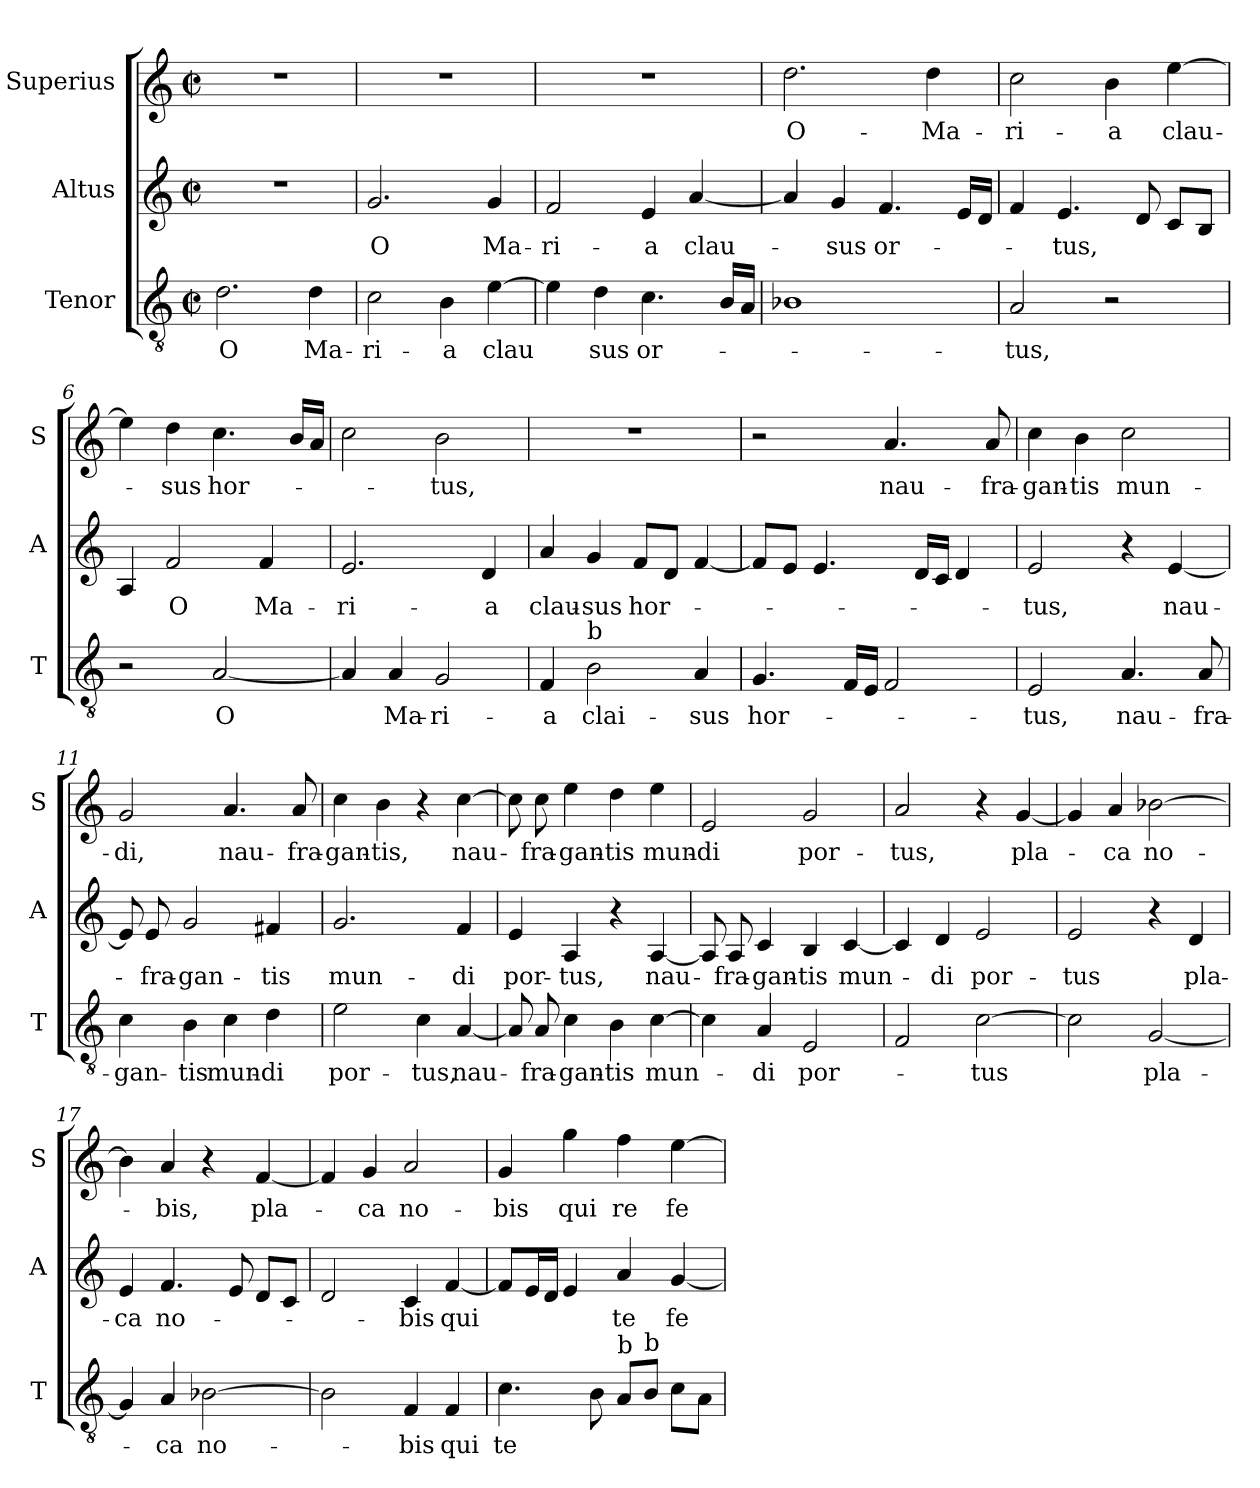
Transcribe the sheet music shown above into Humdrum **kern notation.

**kern	**text	**kern	**text	**kern	**text
*part3	*part3	*part2	*part2	*part1	*part1
*staff3	*staff3	*staff2	*staff2	*staff1	*staff1
*I"Tenor	*	*I"Altus	*	*I"Superius	*
*I'T	*	*I'A	*	*I'S	*
*clefGv2	*	*clefG2	*	*clefG2	*
*k[]	*	*k[]	*	*k[]	*
*C:	*	*C:	*	*C:	*
*M2/2	*	*M2/2	*	*M2/2	*
*met(c|)	*	*met(c|)	*	*met(c|)	*
=1	=1	=1	=1	=1	=1
!	!LO:LY:b	!	!	!	!
2.d\	O	1r	.	1r	.
!	!LO:LY:b	!	!	!	!
4d\	Ma-	.	.	.	.
=2	=2	=2	=2	=2	=2
!	!LO:LY:b	!	!LO:LY:b	!	!
2c\	-ri-	2.g/	O	1r	.
!	!LO:LY:b	!	!	!	!
4B\	-a	.	.	.	.
!	!LO:LY:b	!	!LO:LY:b	!	!
[4e\	clau	4g/	Ma-	.	.
=3	=3	=3	=3	=3	=3
!	!	!	!LO:LY:b	!	!
4e\]	.	2f/	-ri-	1r	.
!	!LO:LY:b	!	!	!	!
4d\	sus	.	.	.	.
!	!LO:LY:b	!	!LO:LY:b	!	!
4.c\	or-	4e/	-a	.	.
!	!	!	!LO:LY:b	!	!
.	.	[4a/	clau-	.	.
16B/LL	.	.	.	.	.
16A/JJ	.	.	.	.	.
=4	=4	=4	=4	=4	=4
!	!	!	!	!	!LO:LY:b
1B-X	.	4a/]	.	2.dd\	O-
!	!	!	!LO:LY:b	!	!
.	.	4g/	-sus	.	.
!	!	!	!LO:LY:b	!	!
.	.	4.f/	or-	.	.
!	!	!	!	!	!LO:LY:b
.	.	.	.	4dd\	-Ma-
.	.	16e/LL	.	.	.
.	.	16d/JJ	.	.	.
=5	=5	=5	=5	=5	=5
!	!LO:LY:b	!	!	!	!LO:LY:b
2A/	-tus,	4f/	.	2cc\	-ri-
!	!	!	!LO:LY:b	!	!
.	.	4.e/	-tus,	.	.
!	!	!	!	!	!LO:LY:b
2r	.	.	.	4b\	-a
.	.	8d/	.	.	.
!	!	!	!	!	!LO:LY:b
.	.	8c/L	.	[4ee\	clau-
.	.	8B/J	.	.	.
!!LO:LB:g=z
=6	=6	=6	=6	=6	=6
2r	.	4A/	.	4ee\]	.
!	!	!	!LO:LY:b	!	!LO:LY:b
.	.	2f/	O	4dd\	-sus
!	!LO:LY:b	!	!	!	!LO:LY:b
[2A/	O	.	.	4.cc\	hor-
!	!	!	!LO:LY:b	!	!
.	.	4f/	Ma-	.	.
.	.	.	.	16b/LL	.
.	.	.	.	16a/JJ	.
=7	=7	=7	=7	=7	=7
!	!	!	!LO:LY:b	!	!
4A/]	.	2.e/	-ri-	2cc\	.
!	!LO:LY:b	!	!	!	!
4A/	Ma-	.	.	.	.
!	!LO:LY:b	!	!	!	!LO:LY:b
2G/	-ri-	.	.	2b\	-tus,
!	!	!	!LO:LY:b	!	!
.	.	4d/	-a	.	.
=8	=8	=8	=8	=8	=8
!	!LO:LY:b	!	!LO:LY:b	!	!
4F/	-a	4a/	clau-	1r	.
!LO:TX:a:t=b	!	!	!	!	!
!	!LO:LY:b	!	!LO:LY:b	!	!
2B\	clai-	4g/	-sus	.	.
!	!	!	!LO:LY:b	!	!
.	.	8f/L	hor-	.	.
.	.	8d/J	.	.	.
!	!LO:LY:b	!	!	!	!
4A/	-sus	[4f/	.	.	.
=9	=9	=9	=9	=9	=9
!	!LO:LY:b	!	!	!	!
4.G/	hor-	8f/L]	.	2r	.
.	.	8e/J	.	.	.
.	.	4.e/	.	.	.
16F/LL	.	.	.	.	.
16E/JJ	.	.	.	.	.
!	!	!	!	!	!LO:LY:b
2F/	.	.	.	4.a/	nau-
.	.	16d/LL	.	.	.
.	.	16c/JJ	.	.	.
.	.	4d/	.	.	.
!	!	!	!	!	!LO:LY:b
.	.	.	.	8a/	-fra-
=10	=10	=10	=10	=10	=10
!	!LO:LY:b	!	!LO:LY:b	!	!LO:LY:b
2E/	-tus,	2e/	-tus,	4cc\	-gan-
!	!	!	!	!	!LO:LY:b
.	.	.	.	4b\	-tis
!	!LO:LY:b	!	!	!	!LO:LY:b
4.A/	nau-	4r	.	2cc\	mun-
!	!	!	!LO:LY:b	!	!
.	.	[4e/	nau-	.	.
!	!LO:LY:b	!	!	!	!
8A/	-fra-	.	.	.	.
!!LO:LB:g=z
=11	=11	=11	=11	=11	=11
!	!LO:LY:b	!	!	!	!LO:LY:b
4c\	-gan-	8e/]	.	2g/	-di,
!	!	!	!LO:LY:b	!	!
.	.	8e/	-fra-	.	.
!	!LO:LY:b	!	!LO:LY:b	!	!
4B\	-tis	2g/	-gan-	.	.
!	!LO:LY:b	!	!	!	!LO:LY:b
4c\	mun-	.	.	4.a/	nau-
!	!LO:LY:b	!	!LO:LY:b	!	!
4d\	-di	4f#X/	-tis	.	.
!	!	!	!	!	!LO:LY:b
.	.	.	.	8a/	-fra-
=12	=12	=12	=12	=12	=12
!	!LO:LY:b	!	!LO:LY:b	!	!LO:LY:b
2e\	por-	2.g/	mun-	4cc\	-gan-
!	!	!	!	!	!LO:LY:b
.	.	.	.	4b\	-tis,
!	!LO:LY:b	!	!	!	!
4c\	-tus,	.	.	4r	.
!	!LO:LY:b	!	!LO:LY:b	!	!LO:LY:b
[4A/	nau-	4f/	-di	[4cc\	nau-
=13	=13	=13	=13	=13	=13
!	!	!	!LO:LY:b	!	!
8A/]	.	4e/	por-	8cc\]	.
!	!LO:LY:b	!	!	!	!LO:LY:b
8A/	-fra-	.	.	8cc\	-fra-
!	!LO:LY:b	!	!LO:LY:b	!	!LO:LY:b
4c\	-gan-	4A/	-tus,	4ee\	-gan-
!	!LO:LY:b	!	!	!	!LO:LY:b
4B\	-tis	4r	.	4dd\	-tis
!	!LO:LY:b	!	!LO:LY:b	!	!LO:LY:b
[4c\	mun-	[4A/	nau-	4ee\	mun-
=14	=14	=14	=14	=14	=14
!	!	!	!	!	!LO:LY:b
4c\]	.	8A/]	.	2e/	-di
!	!	!	!LO:LY:b	!	!
.	.	8A/	-fra-	.	.
!	!LO:LY:b	!	!LO:LY:b	!	!
4A/	-di	4c/	-gan-	.	.
!	!LO:LY:b	!	!LO:LY:b	!	!LO:LY:b
2E/	por-	4B/	-tis	2g/	por-
!	!	!	!LO:LY:b	!	!
.	.	[4c/	mun-	.	.
=15	=15	=15	=15	=15	=15
!	!	!	!	!	!LO:LY:b
2F/	.	4c/]	.	2a/	-tus,
!	!	!	!LO:LY:b	!	!
.	.	4d/	-di	.	.
!	!LO:LY:b	!	!LO:LY:b	!	!
[2c\	-tus	2e/	por-	4r	.
!	!	!	!	!	!LO:LY:b
.	.	.	.	[4g/	pla-
!!LO:PB:g=z
=16	=16	=16	=16	=16	=16
!	!	!	!LO:LY:b	!	!
2c\]	.	2e/	-tus	4g/]	.
!	!	!	!	!	!LO:LY:b
.	.	.	.	4a/	-ca
!	!LO:LY:b	!	!	!	!LO:LY:b
[2G/	pla-	4r	.	[2b-X\	no-
!	!	!	!LO:LY:b	!	!
.	.	4d/	pla-	.	.
=17	=17	=17	=17	=17	=17
!	!	!	!LO:LY:b	!	!
4G/]	.	4e/	-ca	4b-\]	.
!	!LO:LY:b	!	!LO:LY:b	!	!LO:LY:b
4A/	-ca	4.f/	no-	4a/	-bis,
!	!LO:LY:b	!	!	!	!
[2B-X\	no-	.	.	4r	.
.	.	8e/	.	.	.
!	!	!	!	!	!LO:LY:b
.	.	8d/L	.	[4f/	pla-
.	.	8c/J	.	.	.
=18	=18	=18	=18	=18	=18
2B-\]	.	2d/	.	4f/]	.
!	!	!	!	!	!LO:LY:b
.	.	.	.	4g/	-ca
!	!LO:LY:b	!	!LO:LY:b	!	!LO:LY:b
4F/	-bis	4c/	-bis	2a/	no-
!	!LO:LY:b	!	!LO:LY:b	!	!
4F/	qui	[4f/	qui	.	.
=19	=19	=19	=19	=19	=19
!	!LO:LY:b	!	!	!	!LO:LY:b
4.c\	te	8f/L]	.	4g/	-bis
.	.	16e/L	.	.	.
.	.	16d/JJ	.	.	.
!	!	!	!	!	!LO:LY:b
.	.	4e/	.	4gg\	qui
8B\	.	.	.	.	.
!LO:TX:a:t=b	!	!	!	!	!
!	!	!	!LO:LY:b	!	!LO:LY:b
8A/L	.	4a/	te	4ff\	re
!LO:TX:a:t=b	!	!	!	!	!
8B/J	.	.	.	.	.
!	!	!	!LO:LY:b	!	!LO:LY:b
8c\L	.	[4g/	fe-	[4ee\	fe-
8A\J	.	.	.	.	.
=	=	=	=	=	=
*-	*-	*-	*-	*-	*-
